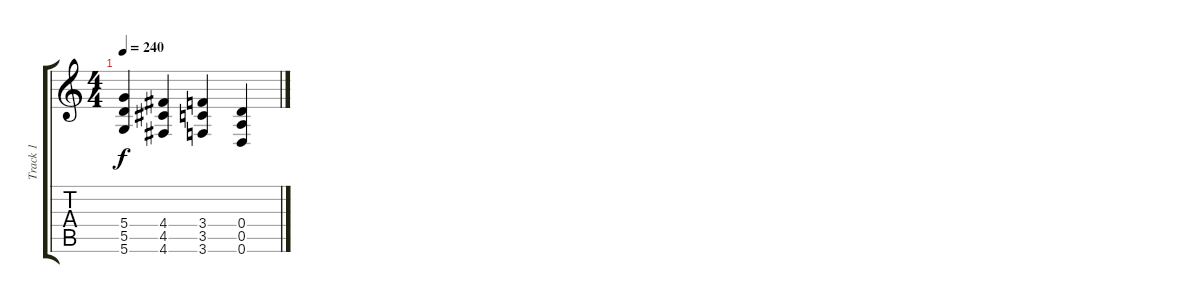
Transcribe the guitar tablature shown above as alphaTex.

\track ("Track 1" "Track 1") {instrument distortionguitar}
\staff {score tabs}
\tuning (E4 B3 G3 D3 A2 D2) {hide}
\ts (4 4)
\tempo 240
\clef g2
\ks c
(5.4 5.5 5.6).4{dy f} (4.4 4.5 4.6).4 (3.4 3.5 3.6).4 (0.4 0.5 0.6).4
